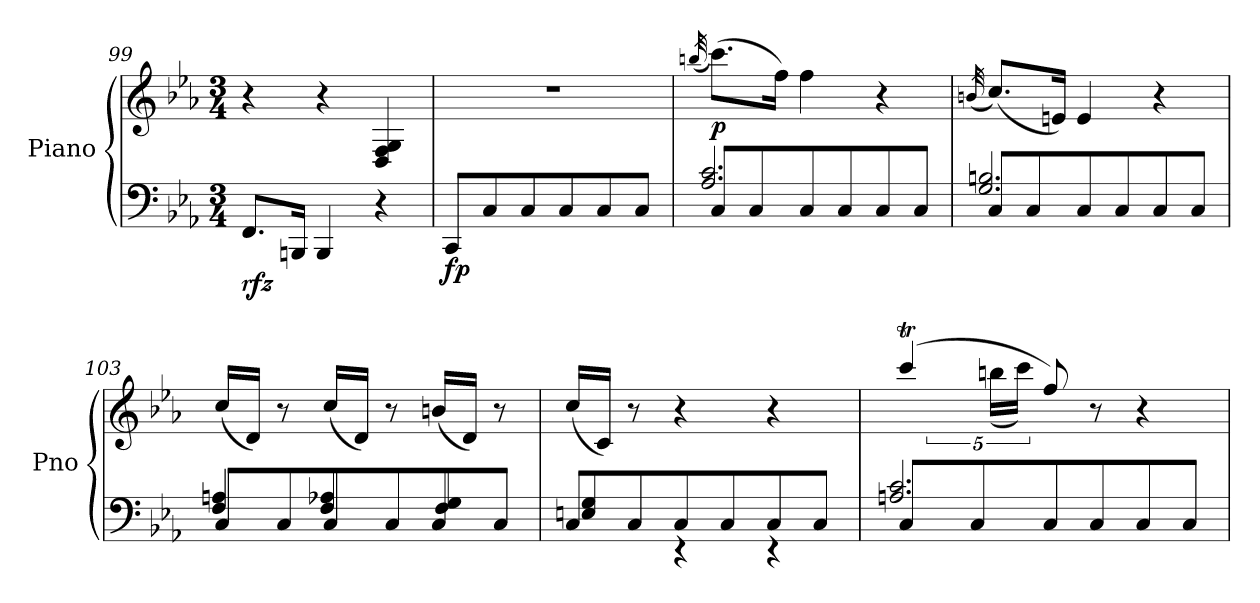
**kern	**kern	**dynam
*part1	*part1	*part1
*staff2	*staff1	*staff1/2
*I"Piano	*	*
*I'Pno	*	*
*clefF4	*clefG2	*
*k[b-e-a-]	*k[b-e-a-]	*
*E-:	*E-:	*
*M3/4	*M3/4	*
=99	=99	=99
!	!	!LO:DY:b=2
8.FF/L	4r	rfz
16BBBn/Jk	.	.
4BBB/	4r	.
4r	4D/ 4F/ 4G/	.
=100	=100	=100
!	!	!LO:DY:b=2
8CC/L	2.r	fp
8C/	.	.
8C/	.	.
8C/	.	.
8C/	.	.
8C/J	.	.
!!LO:PB:g=z
=101	=101	=101
.	(<32qbbn/	.
*^	*	*
!	!	!	!LO:DY:b
8C/L	2.A-/ 2.c/	(>8.ccc\L)	p
8C/	.	.	.
.	.	16ff\Jk)	.
8C/	.	4ff\	.
8C/	.	.	.
8C/	.	4r	.
8C/J	.	.	.
=102	=102	=102	=102
.	.	(<32qbn/	.
8C/L	2.G/ 2.Bn/	(<8.cc/L)	.
8C/	.	.	.
.	.	16en/Jk)	.
8C/	.	4e/	.
8C/	.	.	.
8C/	.	4r	.
8C/J	.	.	.
=103	=103	=103	=103
8C/L	4F/ 4An/	(<16cc/LL	.
.	.	16d/JJ)	.
8C/	.	8r	.
8C/	4F/ 4A-X/	(<16cc/LL	.
.	.	16d/JJ)	.
8C/	.	8r	.
8C/	4F/ 4G/	(<16bn/LL	.
.	.	16d/JJ)	.
8C/J	.	8r	.
=104	=104	=104	=104
8C/L	4En/ 4G/	(<16cc/LL	.
.	.	16c/JJ)	.
8C/	.	8r	.
8C/	4r	4r	.
8C/	.	.	.
8C/	4r	4r	.
8C/J	.	.	.
=105	=105	=105	=105
*	*	*^	*
8C/L	2.An/ 2.c/	(>4cccT/	20ryy	.
*	*	*	*Xtuplet	*
.	.	.	20dddLLyy	.
.	.	.	20cccJJyy	.
8C/	.	.	.	.
.	.	.	(<20bbn\LL	.
.	.	.	20ccc\JJ)	.
8C/	.	8ff/)	2ryy	.
8C/	.	8r	.	.
8C/	.	4r	.	.
8C/J	.	.	.	.
*v	*v	*	*	*
*	*v	*v	*
=	=	=
*-	*-	*-
